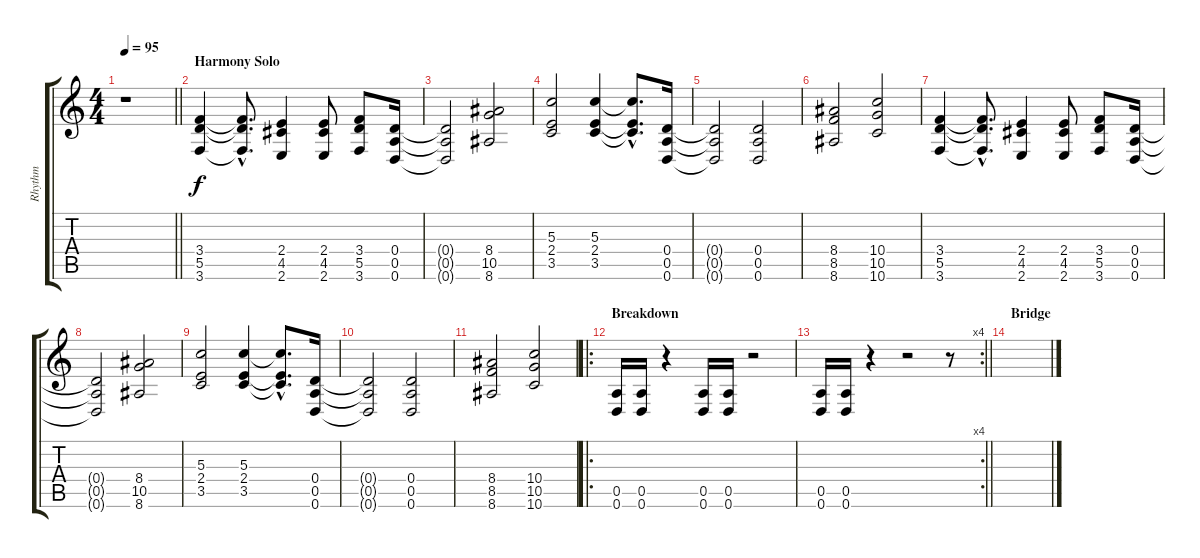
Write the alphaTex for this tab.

\track ("Rhythm" "Rhythm") {instrument overdrivenguitar}
\staff {score tabs}
\tuning (E4 B3 G3 D3 A2 D2) {hide}
\ts (4 4)
\tempo 95
\clef g2
\barLineRight lightlight
\ks c
r.1{dy f} |
\section ("" "Harmony Solo")
(3.4 5.5 3.6).4 (3.4{hac t} 5.5{hac t} 3.6{hac t}).8{d} (2.4 4.5 2.6).4 (2.4 4.5 2.6).8 (3.4 5.5 3.6).8 (0.4 0.5 0.6).16 |
(0.4{t} 0.5{t} 0.6{t}).2 (8.4 10.5 8.6).2 |
(5.3 2.4 3.5).2 (5.3 2.4 3.5).4 (5.3{hac t} 2.4{hac t} 3.5{hac t}).8{d} (0.4 0.5 0.6).16 |
(0.4{t} 0.5{t} 0.6{t}).2 (0.4 0.5 0.6).2 |
(8.4 8.5 8.6).2 (10.4 10.5 10.6).2 |
(3.4 5.5 3.6).4 (3.4{hac t} 5.5{hac t} 3.6{hac t}).8{d} (2.4 4.5 2.6).4 (2.4 4.5 2.6).8 (3.4 5.5 3.6).8 (0.4 0.5 0.6).16 |
(0.4{t} 0.5{t} 0.6{t}).2 (8.4 10.5 8.6).2 |
(5.3 2.4 3.5).2 (5.3 2.4 3.5).4 (5.3{hac t} 2.4{hac t} 3.5{hac t}).8{d} (0.4 0.5 0.6).16 |
(0.4{t} 0.5{t} 0.6{t}).2 (0.4 0.5 0.6).2 |
(8.4 8.5 8.6).2 (10.4 10.5 10.6).2 |
\ro
\section ("" "Breakdown")
(0.5 0.6).16 (0.5 0.6).16 r.4 (0.5 0.6).16 (0.5 0.6).16 r.2 |
\rc 4
\barLineRight lightlight
(0.5 0.6).16 (0.5 0.6).16 r.4 r.2 r.8 |
\section ("" "Bridge")
